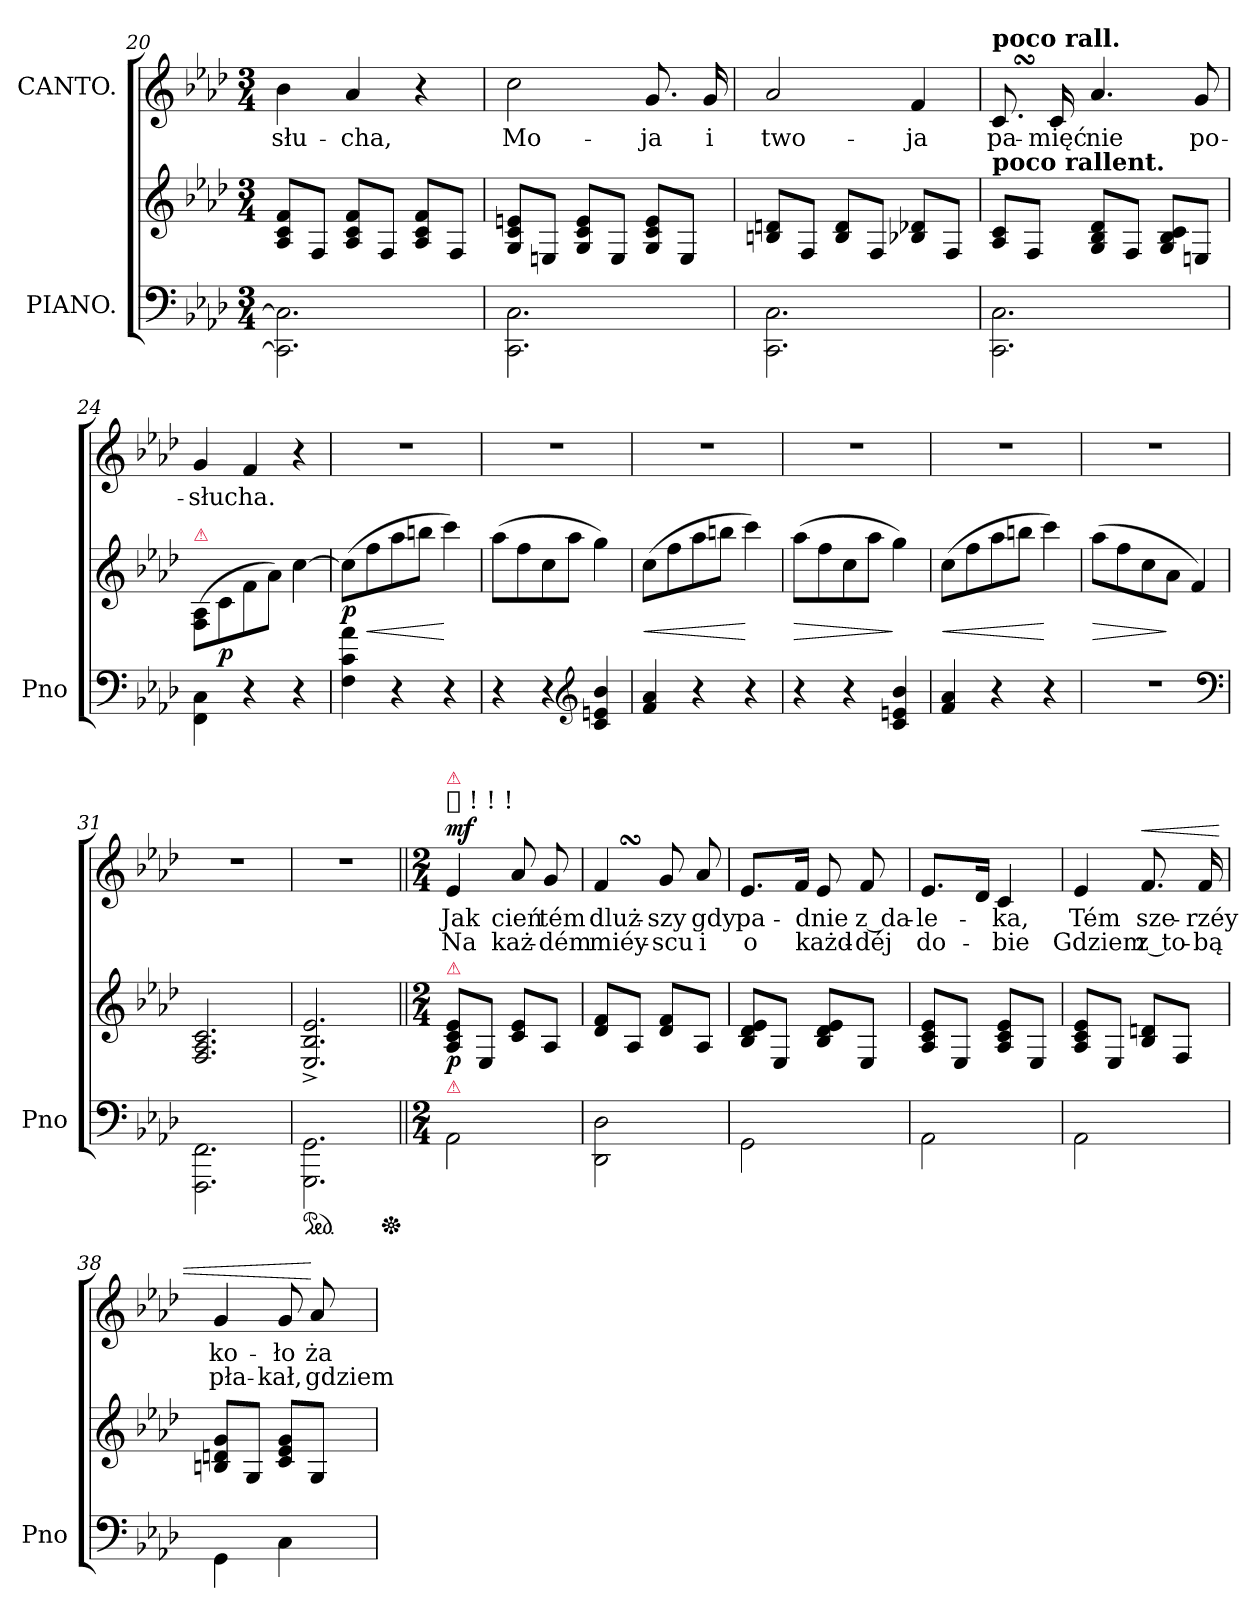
**kern	**kern	**dynam	**kern	**text	**text	**dynam
*part2	*part2	*part2	*part1	*part1	*part1	*part1
*staff3	*staff2	*staff2/3	*staff1	*staff1	*staff1	*staff1
*I"PIANO.	*	*	*I"CANTO.	*	*	*
*I'Pno	*	*	*	*	*	*
*clefF4	*clefG2	*	*clefG2	*	*	*
*k[b-e-a-d-]	*k[b-e-a-d-]	*	*k[b-e-a-d-]	*	*	*
*f:	*f:	*	*f:	*	*	*
*M3/4	*M3/4	*	*M3/4	*	*	*
=20	=20	=20	=20	=20	=20	=20
2.CC]\ 2.C]\	8A- 8c 8fL	.	4b-	-słu-	.	.
.	8F/J	.	.	.	.	.
.	8A- 8c 8fL	.	4a-	-cha,	.	.
.	8F/J	.	.	.	.	.
.	8A- 8c 8fL	.	4r	.	.	.
.	8F/J	.	.	.	.	.
=21	=21	=21	=21	=21	=21	=21
2.CC\ 2.C\	8G/ 8c/ 8en/L	.	2cc	Mo-	.	.
.	8En/J	.	.	.	.	.
.	8G/ 8c/ 8e/L	.	.	.	.	.
.	8E/J	.	.	.	.	.
.	8G/ 8c/ 8e/L	.	8.g	-ja	.	.
.	8E/J	.	.	.	.	.
.	.	.	16g	i	.	.
=22	=22	=22	=22	=22	=22	=22
2.CC\ 2.C\	8Bn 8dnL	.	2a-	two-	.	.
.	8F/J	.	.	.	.	.
.	8B 8dL	.	.	.	.	.
.	8F/J	.	.	.	.	.
.	8B-X 8d-XL	.	4f	-ja	.	.
.	8F/J	.	.	.	.	.
=23	=23	=23	=23	=23	=23	=23
!	!	!	!LO:TX:a:B:t=poco rall.	!	!	!
!	!LO:TX:a:B:t=poco rallent.	!	!	!	!	!
2.CC\ 2.C\	8A-/ 8c/L	.	8.cSsS	pa-	.	.
.	8F/J	.	.	.	.	.
.	.	.	16c	mięć	.	.
.	8G/ 8B-/ 8d-/L	.	4.a-	nie	.	.
.	8F/J	.	.	.	.	.
.	8G/ 8B-/ 8c/L	.	.	.	.	.
.	8En/J	.	8g	po-	.	.
=24	=24	=24	=24	=24	=24	=24
!	!LO:TX:a:color=crimson:t=⚠	!	!	!	!	!
4FF\ 4C\	(>8F\ 8A-\L	.	4g	-słu	.	.
.	8c\	p	.	.	.	.
4r	8f\	.	4f	-cha.	.	.
.	8a-\J)	.	.	.	.	.
4r	[4cc	.	4r	.	.	.
=25	=25	=25	=25	=25	=25	=25
4F 4c 4a-	(8ccL]	p	2.rdd	.	.	.
.	8ff	<	.	.	.	.
4r	8aa-	.	.	.	.	.
.	8bbnJ	.	.	.	.	.
4r	4ccc)	[	.	.	.	.
=26	=26	=26	=26	=26	=26	=26
4r	(8aa-L	.	2.rdd	.	.	.
.	8ff	.	.	.	.	.
4r	8cc	.	.	.	.	.
.	8aa-J	.	.	.	.	.
*clefG2	*	*	*	*	*	*
4c 4en 4b-	4gg)	.	.	.	.	.
=27	=27	=27	=27	=27	=27	=27
4f 4a-	(8ccL	<	2.rdd	.	.	.
.	8ff	.	.	.	.	.
4r	8aa-	.	.	.	.	.
.	8bbnJ	.	.	.	.	.
4r	4ccc)	[	.	.	.	.
=28	=28	=28	=28	=28	=28	=28
4r	(8aa-L	>	2.rdd	.	.	.
.	8ff	.	.	.	.	.
4r	8cc	.	.	.	.	.
.	8aa-J	.	.	.	.	.
4c 4en 4b-	4gg)	]	.	.	.	.
=29	=29	=29	=29	=29	=29	=29
4f 4a-	(8ccL	<	2.rdd	.	.	.
.	8ff	.	.	.	.	.
4r	8aa-	.	.	.	.	.
.	8bbnJ	.	.	.	.	.
4r	4ccc)	[	.	.	.	.
=30	=30	=30	=30	=30	=30	=30
2.rdd	(8aa-L	>	2.rdd	.	.	.
.	8ff	.	.	.	.	.
.	8cc	.	.	.	.	.
.	8a-J	]	.	.	.	.
.	4f/)	.	.	.	.	.
*clefF4	*	*	*	*	*	*
=31	=31	=31	=31	=31	=31	=31
2.FFF\ 2.FF\	2.F/ 2.A-/ 2.c/	.	2.rdd	.	.	.
=32	=32	=32	=32	=32	=32	=32
*ped	*	*	*	*	*	*
2.GGG\ 2.GG\	2.E-^/ 2.B-^/ 2.e-^/	.	2.rdd	.	.	.
*Xped	*	*	*	*	*	*
=33||	=33||	=33||	=33||	=33||	=33||	=33||
*M2/4	*M2/4	*	*M2/4	*	*	*
*	*	*	*MM80	*	*	*
!	!	!	!LO:TX:a:t=𝄋 ! ! !	!	!	!
!	!	!	!LO:TX:a:color=crimson:t=⚠	!	!	!
!	!LO:TX:a:color=crimson:t=⚠	!	!	!	!	!
!LO:TX:a:color=crimson:t=⚠	!	!	!	!	!	!
!	!	!	!	!	!	!LO:DY:a
2AA-\	8A- 8c 8e-L	p	4e-	Jak	Na	mf
.	8E-/J	.	.	.	.	.
.	8c 8e-L	.	8a-	cień	każ-	.
.	8A-/J	.	8g	tém	dém	.
=34	=34	=34	=34	=34	=34	=34
2DD-\ 2D-\	8d- 8fL	.	4fSSS	dluż-	miéy-	.
.	8A-/J	.	.	.	.	.
.	8d- 8fL	.	8g	-szy	-scu	.
.	8A-/J	.	8a-	gdy	i	.
=35	=35	=35	=35	=35	=35	=35
2GG\	8B- 8d- 8e-L	.	8.e-L	pa-	o	.
.	8E-/J	.	.	.	.	.
.	.	.	16fJk	.	.	.
.	8B- 8d- 8e-L	.	8e-	-dnie	każd-	.
.	8E-/J	.	8f	z da-	-déj	.
=36	=36	=36	=36	=36	=36	=36
2AA-\	8A- 8c 8e-L	.	8.e-L	-le-	do-	.
.	8E-/J	.	.	.	.	.
.	.	.	16d-Jk	.	.	.
.	8A- 8c 8e-L	.	4c	-ka,	-bie	.
.	8E-/J	.	.	.	.	.
=37	=37	=37	=37	=37	=37	=37
2AA-\	8A-/ 8c/ 8e-/L	.	4e-	Tém	Gdziem	.
.	8E-/J	.	.	.	.	.
!	!	!	!	!	!	!LO:HP:a
.	8B-/ 8dn/L	.	8.f	sze-	z to-	<
.	8F/J	.	.	.	.	.
.	.	.	16f	-rzéy	-bą	.
=38	=38	=38	=38	=38	=38	=38
4GG\	8Bn 8dn 8gL	.	4g	ko-	pła-	.
.	8G/J	.	.	.	.	.
4C\	8c 8e- 8gL	.	8g	-ło	kał,	.
.	8G/J	.	8a-	ża-	gdziem	[
=	=	=	=	=	=	=
*-	*-	*-	*-	*-	*-	*-
